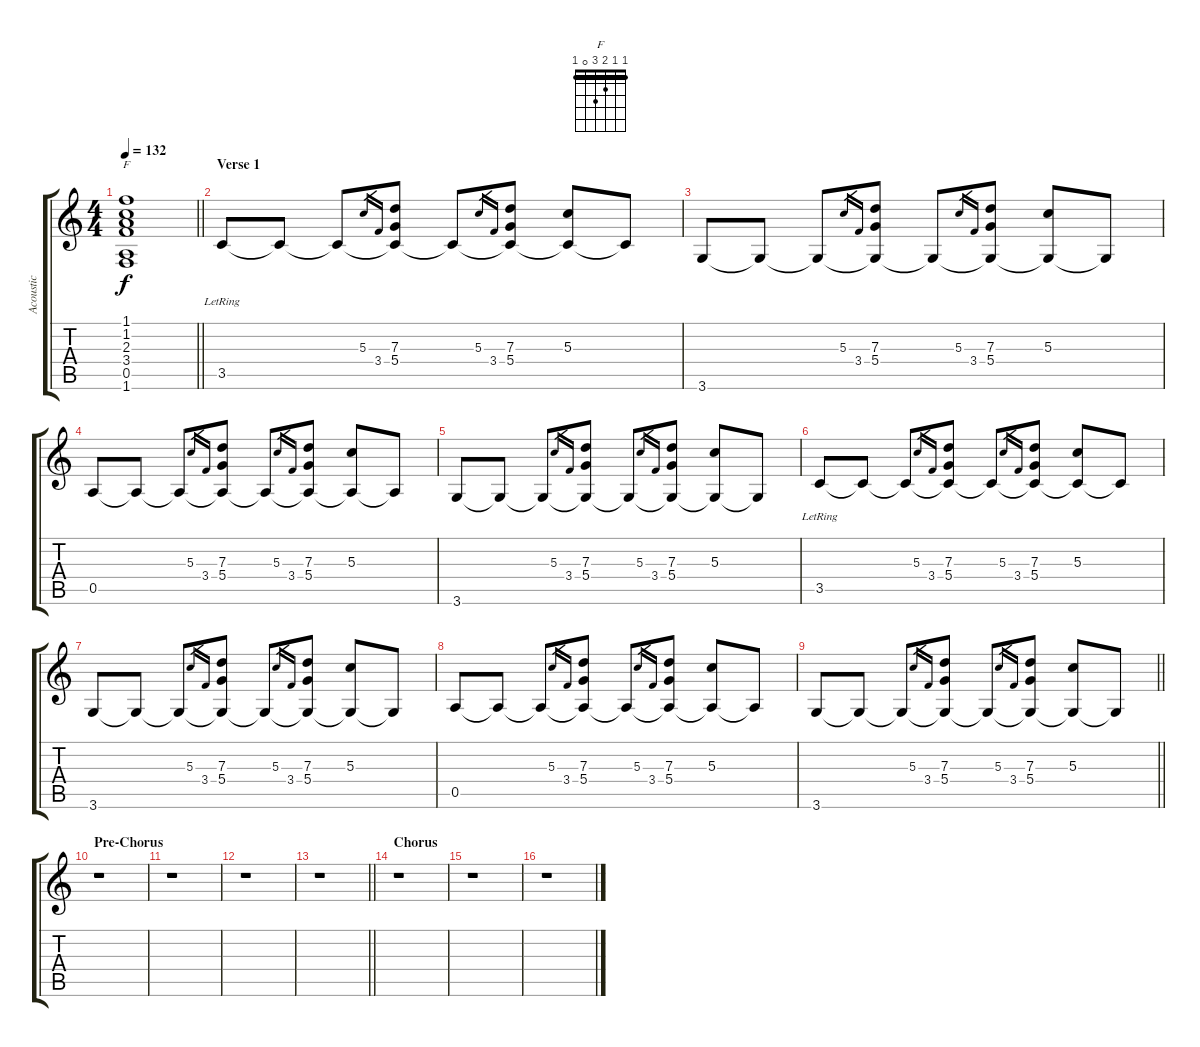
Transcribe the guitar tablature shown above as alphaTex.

\track ("Acoustic" "Acoustic") {instrument acousticguitarsteel}
\staff {score tabs}
\tuning (E4 B3 G3 D3 A2 E2) {hide}
\chord ("F" 1 1 2 3 0 1) {barre 1}
\ts (4 4)
\tempo 132
\clef g2
\barLineRight lightlight
\ks c
(1.1{t} 1.2{t} 2.3{t} 3.4{t} 0.5{t} 1.6{t}).1{ch "F" dy f} |
\section ("" "Verse 1")
3.5{lr}.8 3.5{t}.8 3.5{t}.8 5.3.16{gr} 3.4.16{gr} (7.3 5.4 3.5{t}).8 3.5{t}.8 5.3.16{gr} 3.4.16{gr} (7.3 5.4 3.5{t}).8 (5.3 3.5{t}).8 3.5{t}.8 |
3.6.8 3.6{t}.8 3.6{t}.8 5.3.16{gr} 3.4.16{gr} (7.3 5.4 3.6{t}).8 3.6{t}.8 5.3.16{gr} 3.4.16{gr} (7.3 5.4 3.6{t}).8 (5.3 3.6{t}).8 3.6{t}.8 |
0.5.8 0.5{t}.8 0.5{t}.8 5.3.16{gr} 3.4.16{gr} (7.3 5.4 0.5{t}).8 0.5{t}.8 5.3.16{gr} 3.4.16{gr} (7.3 5.4 0.5{t}).8 (5.3 0.5{t}).8 0.5{t}.8 |
3.6.8 3.6{t}.8 3.6{t}.8 5.3.16{gr} 3.4.16{gr} (7.3 5.4 3.6{t}).8 3.6{t}.8 5.3.16{gr} 3.4.16{gr} (7.3 5.4 3.6{t}).8 (5.3 3.6{t}).8 3.6{t}.8 |
3.5{lr}.8 3.5{t}.8 3.5{t}.8 5.3.16{gr} 3.4.16{gr} (7.3 5.4 3.5{t}).8 3.5{t}.8 5.3.16{gr} 3.4.16{gr} (7.3 5.4 3.5{t}).8 (5.3 3.5{t}).8 3.5{t}.8 |
3.6.8 3.6{t}.8 3.6{t}.8 5.3.16{gr} 3.4.16{gr} (7.3 5.4 3.6{t}).8 3.6{t}.8 5.3.16{gr} 3.4.16{gr} (7.3 5.4 3.6{t}).8 (5.3 3.6{t}).8 3.6{t}.8 |
0.5.8 0.5{t}.8 0.5{t}.8 5.3.16{gr} 3.4.16{gr} (7.3 5.4 0.5{t}).8 0.5{t}.8 5.3.16{gr} 3.4.16{gr} (7.3 5.4 0.5{t}).8 (5.3 0.5{t}).8 0.5{t}.8 |
\barLineRight lightlight
3.6.8 3.6{t}.8 3.6{t}.8 5.3.16{gr} 3.4.16{gr} (7.3 5.4 3.6{t}).8 3.6{t}.8 5.3.16{gr} 3.4.16{gr} (7.3 5.4 3.6{t}).8 (5.3 3.6{t}).8 3.6{t}.8 |
\section ("" "Pre-Chorus")
r.1 |
r.1 |
r.1 |
\barLineRight lightlight
r.1 |
\section ("" "Chorus")
r.1 |
r.1 |
r.1
